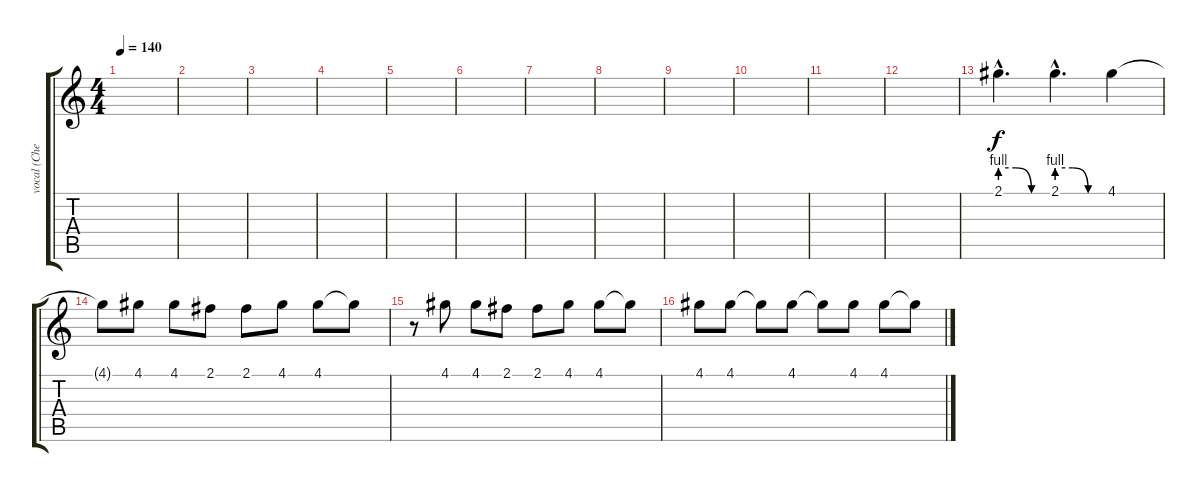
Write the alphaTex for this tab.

\track ("vocal (Chester)" "vocal (Che") {instrument acousticguitarnylon}
\staff {score tabs}
\tuning (E4 B3 G3 D3 A2 E2) {hide}
\ts (4 4)
\tempo 140
\clef g2
\ks c
|
|
|
|
|
|
|
|
|
|
|
|
2.1{be (custom 0 4 20 4 40 0 60 0) hac}.4{d} 2.1{be (custom 0 4 20 4 40 0 60 0) hac}.4{d} 4.1.4 |
4.1{t}.8 4.1.8 4.1.8 2.1.8 2.1.8 4.1.8 4.1.8 4.1{t}.8 |
r.8 4.1.8 4.1.8 2.1.8 2.1.8 4.1.8 4.1.8 4.1{t}.8 |
4.1.8 4.1.8 4.1{t}.8 4.1.8 4.1{t}.8 4.1.8 4.1.8 4.1{t}.8
